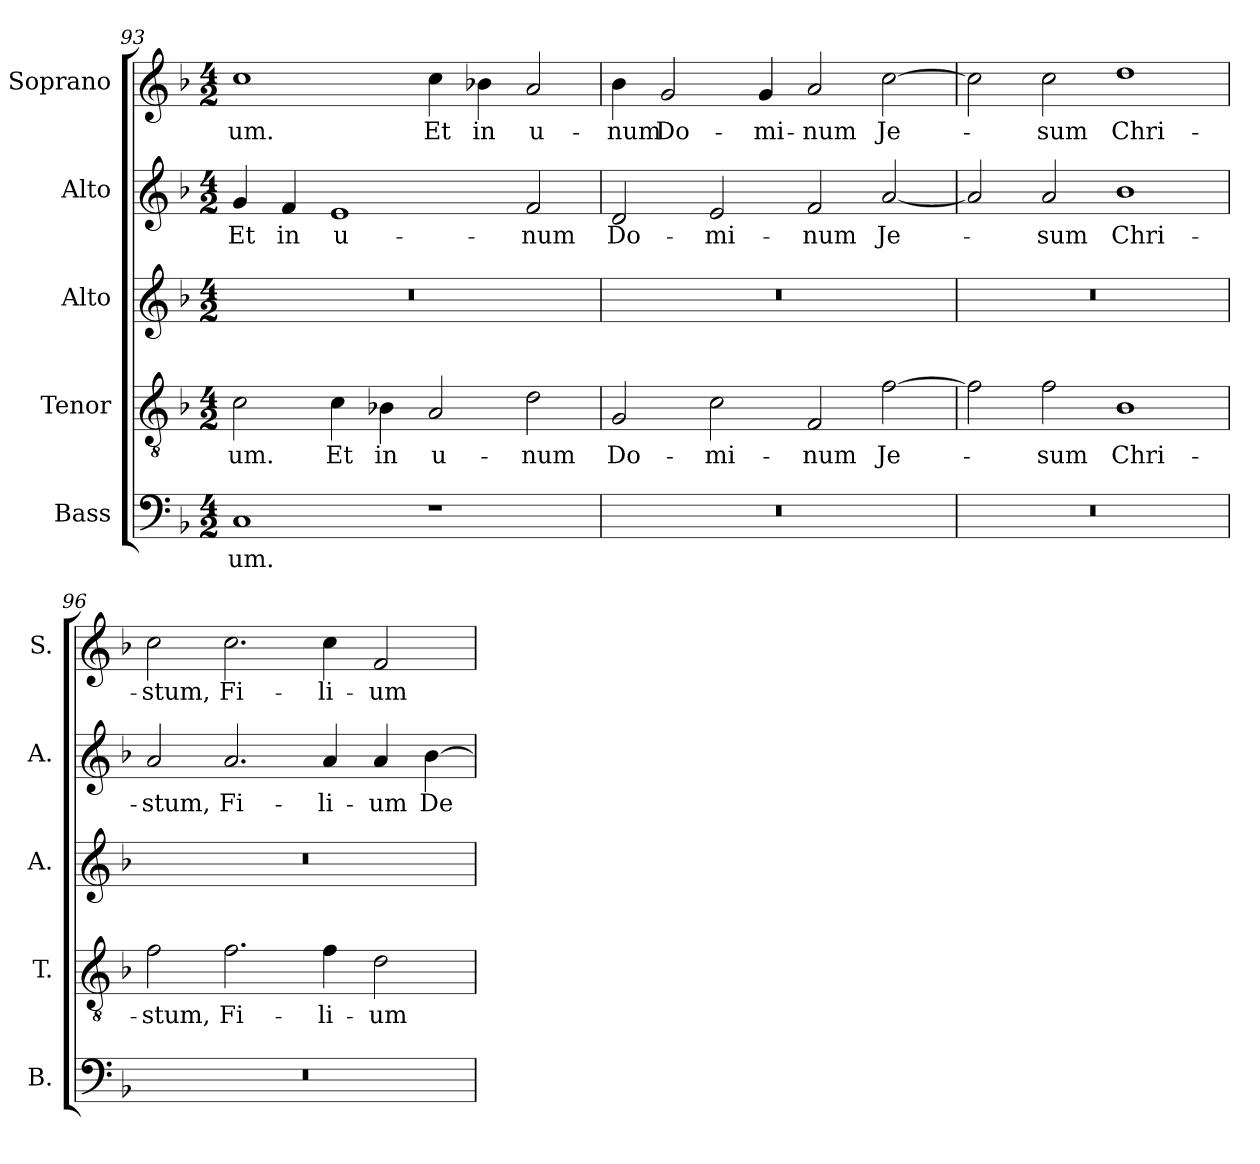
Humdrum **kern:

**kern	**text	**kern	**text	**kern	**kern	**text	**kern	**text
*part5	*part5	*part4	*part4	*part3	*part2	*part2	*part1	*part1
*staff5	*staff5	*staff4	*staff4	*staff3	*staff2	*staff2	*staff1	*staff1
*I"Bass	*	*I"Tenor	*	*I"Alto	*I"Alto	*	*I"Soprano	*
*I'B.	*	*I'T.	*	*I'A.	*I'A.	*	*I'S.	*
*clefF4	*	*clefGv2	*	*clefG2	*clefG2	*	*clefG2	*
*	*	*ITrd7c12	*	*	*	*	*	*
*k[b-]	*	*k[b-]	*	*k[b-]	*k[b-]	*	*k[b-]	*
*F:	*	*F:	*	*F:	*F:	*	*F:	*
*M4/2	*	*M4/2	*	*M4/2	*M4/2	*	*M4/2	*
=93	=93	=93	=93	=93	=93	=93	=93	=93
!	!LO:LY:b:color=#000000	!	!	!	!	!	!	!
!	!	!	!LO:LY:b:color=#000000	!LO:N:vis=1	!	!	!	!
!	!	!	!	!	!	!LO:LY:b:color=#000000	!	!
!	!	!	!	!	!	!	!	!LO:LY:b:color=#000000
1Ci	-um.	2Ci\	-um.	0r	4gi/	Et	1cci	-um.
!	!	!	!	!	!	!LO:LY:b:color=#000000	!	!
.	.	.	.	.	4fi/	in	.	.
!	!	!	!LO:LY:b:color=#000000	!	!	!	!	!
!	!	!	!	!	!	!LO:LY:b:color=#000000	!	!
.	.	4Ci\	Et	.	1ei	u-	.	.
!	!	!	!LO:LY:b:color=#000000	!	!	!	!	!
.	.	4BB-Xi\	in	.	.	.	.	.
!	!	!	!LO:LY:b:color=#000000	!	!	!	!	!
!	!	!	!	!	!	!	!	!LO:LY:b:color=#000000
1r	.	2AAi/	u-	.	.	.	4cci\	Et
!	!	!	!	!	!	!	!	!LO:LY:b:color=#000000
.	.	.	.	.	.	.	4b-Xi\	in
!	!	!	!LO:LY:b:color=#000000	!	!	!	!	!
!	!	!	!	!	!	!LO:LY:b:color=#000000	!	!
!	!	!	!	!	!	!	!	!LO:LY:b:color=#000000
.	.	2Di\	-num	.	2fi/	-num	2ai/	u-
=94	=94	=94	=94	=94	=94	=94	=94	=94
!LO:N:vis=1	!	!	!	!	!	!	!	!
!	!	!	!LO:LY:b:color=#000000	!LO:N:vis=1	!	!	!	!
!	!	!	!	!	!	!LO:LY:b:color=#000000	!	!
!	!	!	!	!	!	!	!	!LO:LY:b:color=#000000
0r	.	2GGi/	Do-	0r	2di/	Do-	4b-i\	-num
!	!	!	!	!	!	!	!	!LO:LY:b:color=#000000
.	.	.	.	.	.	.	2gi/	Do-
!	!	!	!LO:LY:b:color=#000000	!	!	!	!	!
!	!	!	!	!	!	!LO:LY:b:color=#000000	!	!
.	.	2Ci\	-mi-	.	2ei/	-mi-	.	.
!	!	!	!	!	!	!	!	!LO:LY:b:color=#000000
.	.	.	.	.	.	.	4gi/	-mi-
!	!	!	!LO:LY:b:color=#000000	!	!	!	!	!
!	!	!	!	!	!	!LO:LY:b:color=#000000	!	!
!	!	!	!	!	!	!	!	!LO:LY:b:color=#000000
.	.	2FFi/	-num	.	2fi/	-num	2ai/	-num
!	!	!	!LO:LY:b:color=#000000	!	!	!	!	!
!	!	!	!	!	!	!LO:LY:b:color=#000000	!	!
!	!	!	!	!	!	!	!	!LO:LY:b:color=#000000
.	.	[2Fi\	Je-	.	[2ai/	Je-	[2cci\	Je-
=95	=95	=95	=95	=95	=95	=95	=95	=95
!LO:N:vis=1	!	!	!	!LO:N:vis=1	!	!	!	!
0r	.	2Fi\]	.	0r	2ai/]	.	2cci\]	.
!	!	!	!LO:LY:b:color=#000000	!	!	!	!	!
!	!	!	!	!	!	!LO:LY:b:color=#000000	!	!
!	!	!	!	!	!	!	!	!LO:LY:b:color=#000000
.	.	2Fi\	-sum	.	2ai/	-sum	2cci\	-sum
!	!	!	!LO:LY:b:color=#000000	!	!	!	!	!
!	!	!	!	!	!	!LO:LY:b:color=#000000	!	!
!	!	!	!	!	!	!	!	!LO:LY:b:color=#000000
.	.	1BB-i	Chri-	.	1b-i	Chri-	1ddi	Chri-
!!LO:LB:g=z
=96	=96	=96	=96	=96	=96	=96	=96	=96
!LO:N:vis=1	!	!	!	!	!	!	!	!
!	!	!	!LO:LY:b:color=#000000	!LO:N:vis=1	!	!	!	!
!	!	!	!	!	!	!LO:LY:b:color=#000000	!	!
!	!	!	!	!	!	!	!	!LO:LY:b:color=#000000
0r	.	2Fi\	-stum,	0r	2ai/	-stum,	2cci\	-stum,
!	!	!	!LO:LY:b:color=#000000	!	!	!	!	!
!	!	!	!	!	!	!LO:LY:b:color=#000000	!	!
!	!	!	!	!	!	!	!	!LO:LY:b:color=#000000
.	.	2.Fi\	Fi-	.	2.ai/	Fi-	2.cci\	Fi-
!	!	!	!LO:LY:b:color=#000000	!	!	!	!	!
!	!	!	!	!	!	!LO:LY:b:color=#000000	!	!
!	!	!	!	!	!	!	!	!LO:LY:b:color=#000000
.	.	4Fi\	-li-	.	4ai/	-li-	4cci\	-li-
!	!	!	!LO:LY:b:color=#000000	!	!	!	!	!
!	!	!	!	!	!	!LO:LY:b:color=#000000	!	!
!	!	!	!	!	!	!	!	!LO:LY:b:color=#000000
.	.	2Di\	-um	.	4ai/	-um	2fi/	-um
!	!	!	!	!	!	!LO:LY:b:color=#000000	!	!
.	.	.	.	.	[4b-i\	De-	.	.
=	=	=	=	=	=	=	=	=
*-	*-	*-	*-	*-	*-	*-	*-	*-
